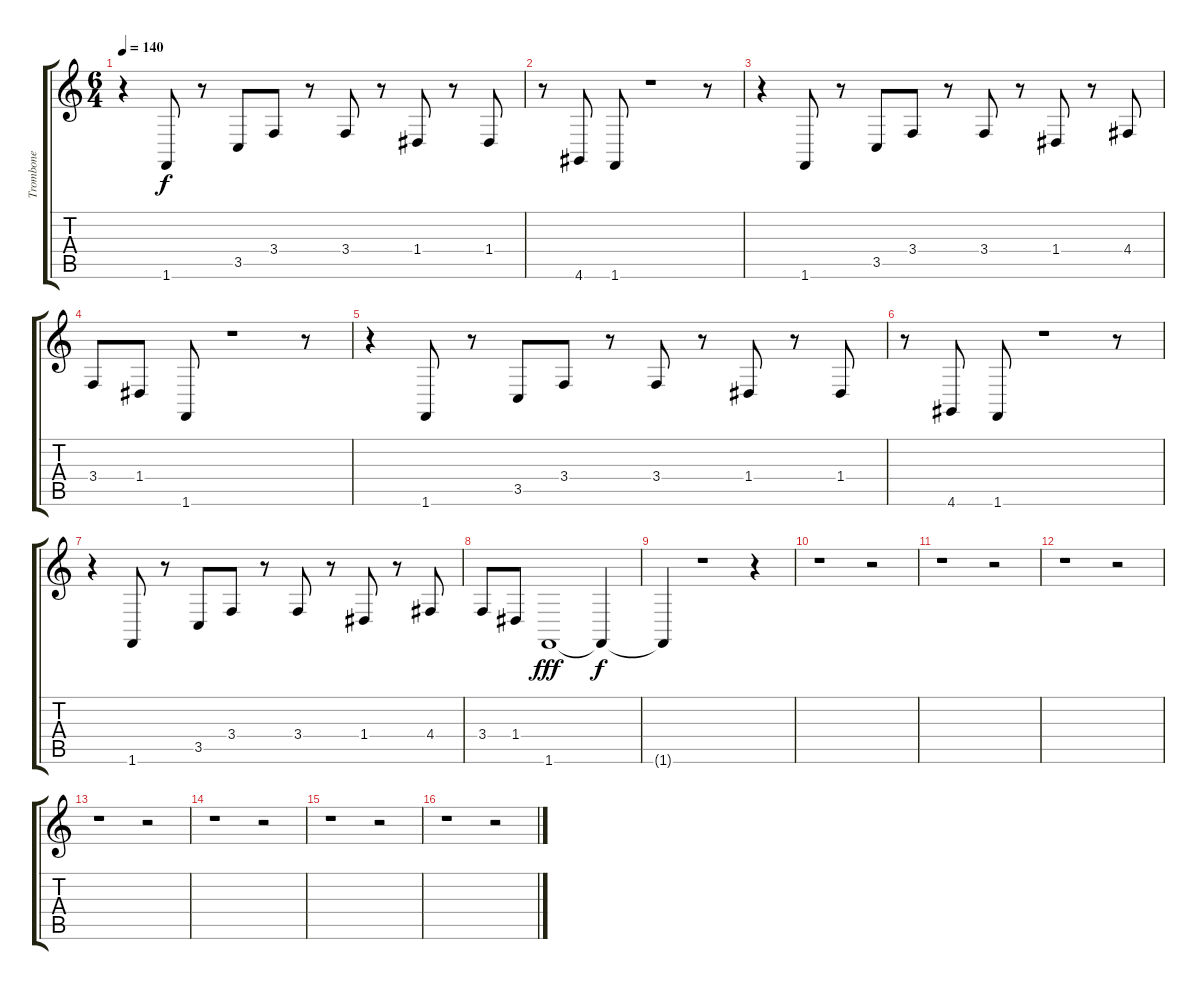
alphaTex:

\track ("Trombone" "Trombone") {instrument trombone}
\staff {score tabs}
\tuning (E4 B3 G3 D3 A2 E2) {hide}
\ts (6 4)
\tempo 140
\clef g2
\ks c
r.4{dy f instrument trombone} 1.6.8 r.8 3.5.8 3.4.8 r.8 3.4.8 r.8 1.4.8 r.8 1.4.8 |
r.8 4.6.8 1.6.8 r.1 r.8 |
r.4 1.6.8 r.8 3.5.8 3.4.8 r.8 3.4.8 r.8 1.4.8 r.8 4.4.8 |
3.4.8 1.4.8 1.6.8 r.1 r.8 |
r.4 1.6.8 r.8 3.5.8 3.4.8 r.8 3.4.8 r.8 1.4.8 r.8 1.4.8 |
r.8 4.6.8 1.6.8 r.1 r.8 |
r.4 1.6.8 r.8 3.5.8 3.4.8 r.8 3.4.8 r.8 1.4.8 r.8 4.4.8 |
3.4.8 1.4.8 1.6.1{dy fff volume 8} 1.6{t}.4{dy f} |
1.6{t}.4 r.1 r.4 |
r.1 r.2 |
r.1 r.2 |
r.1 r.2 |
r.1 r.2 |
r.1 r.2 |
r.1 r.2 |
r.1 r.2
